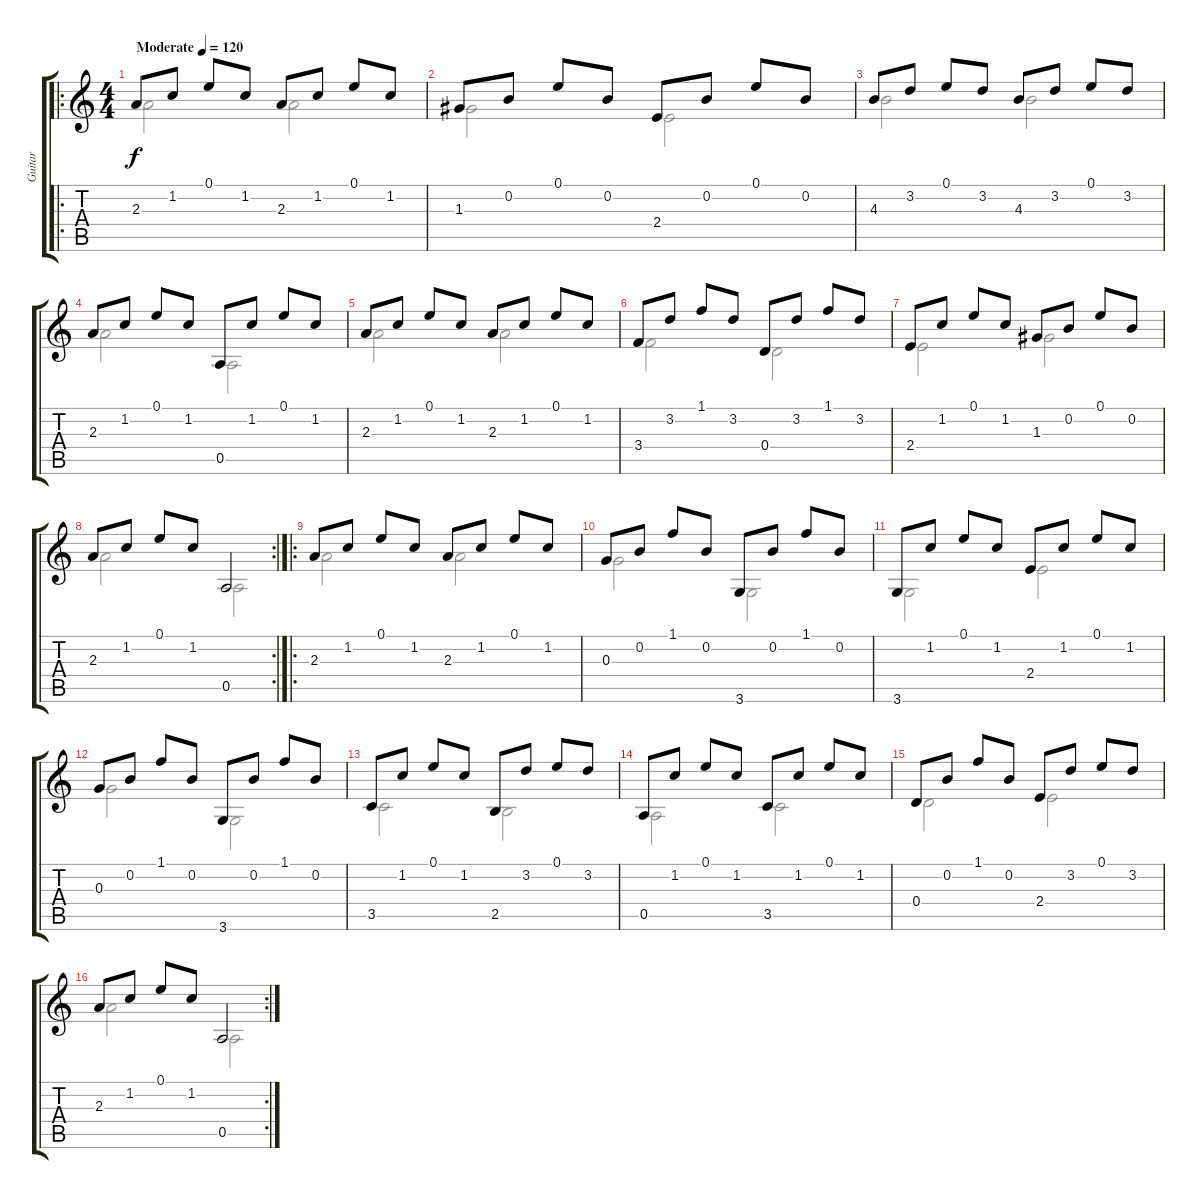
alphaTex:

\track ("Guitar" "Guitar") {instrument acousticguitarnylon}
\staff {score tabs}
\tuning (E4 B3 G3 D3 A2 E2) {hide}
\voice
\ro
\ts (4 4)
\tempo (120 "Moderate")
\clef g2
\ks c
2.3.8{dy f instrument acousticguitarnylon} 1.2.8 0.1.8 1.2.8 2.3.8 1.2.8 0.1.8 1.2.8 |
1.3.8 0.2.8 0.1.8 0.2.8 2.4.8 0.2.8 0.1.8 0.2.8 |
4.3.8 3.2.8 0.1.8 3.2.8 4.3.8 3.2.8 0.1.8 3.2.8 |
2.3.8 1.2.8 0.1.8 1.2.8 0.5.8 1.2.8 0.1.8 1.2.8 |
2.3.8 1.2.8 0.1.8 1.2.8 2.3.8 1.2.8 0.1.8 1.2.8 |
3.4.8 3.2.8 1.1.8 3.2.8 0.4.8 3.2.8 1.1.8 3.2.8 |
2.4.8 1.2.8 0.1.8 1.2.8 1.3.8 0.2.8 0.1.8 0.2.8 |
\rc 2
2.3.8 1.2.8 0.1.8 1.2.8 0.5.2 |
\ro
2.3.8 1.2.8 0.1.8 1.2.8 2.3.8 1.2.8 0.1.8 1.2.8 |
0.3.8 0.2.8 1.1.8 0.2.8 3.6.8 0.2.8 1.1.8 0.2.8 |
3.6.8 1.2.8 0.1.8 1.2.8 2.4.8 1.2.8 0.1.8 1.2.8 |
0.3.8 0.2.8 1.1.8 0.2.8 3.6.8 0.2.8 1.1.8 0.2.8 |
3.5.8 1.2.8 0.1.8 1.2.8 2.5.8 3.2.8 0.1.8 3.2.8 |
0.5.8 1.2.8 0.1.8 1.2.8 3.5.8 1.2.8 0.1.8 1.2.8 |
0.4.8 0.2.8 1.1.8 0.2.8 2.4.8 3.2.8 0.1.8 3.2.8 |
\rc 2
2.3.8 1.2.8 0.1.8 1.2.8 0.5.2
\voice
\clef g2
\ottava regular
\simile none
\ks c
2.3.2{dy f} 2.3.2 |
1.3.2 2.4.2 |
4.3.2 4.3.2 |
2.3.2 0.5.2 |
2.3.2 2.3.2 |
3.4.2 0.4.2 |
2.4.2 1.3.2 |
2.3.2 0.5.2 |
2.3.2 2.3.2 |
0.3.2 3.6.2 |
3.6.2 2.4.2 |
0.3.2 3.6.2 |
3.5.2 2.5.2 |
0.5.2 3.5.2 |
0.4.2 2.4.2 |
2.3.2 0.5.2
